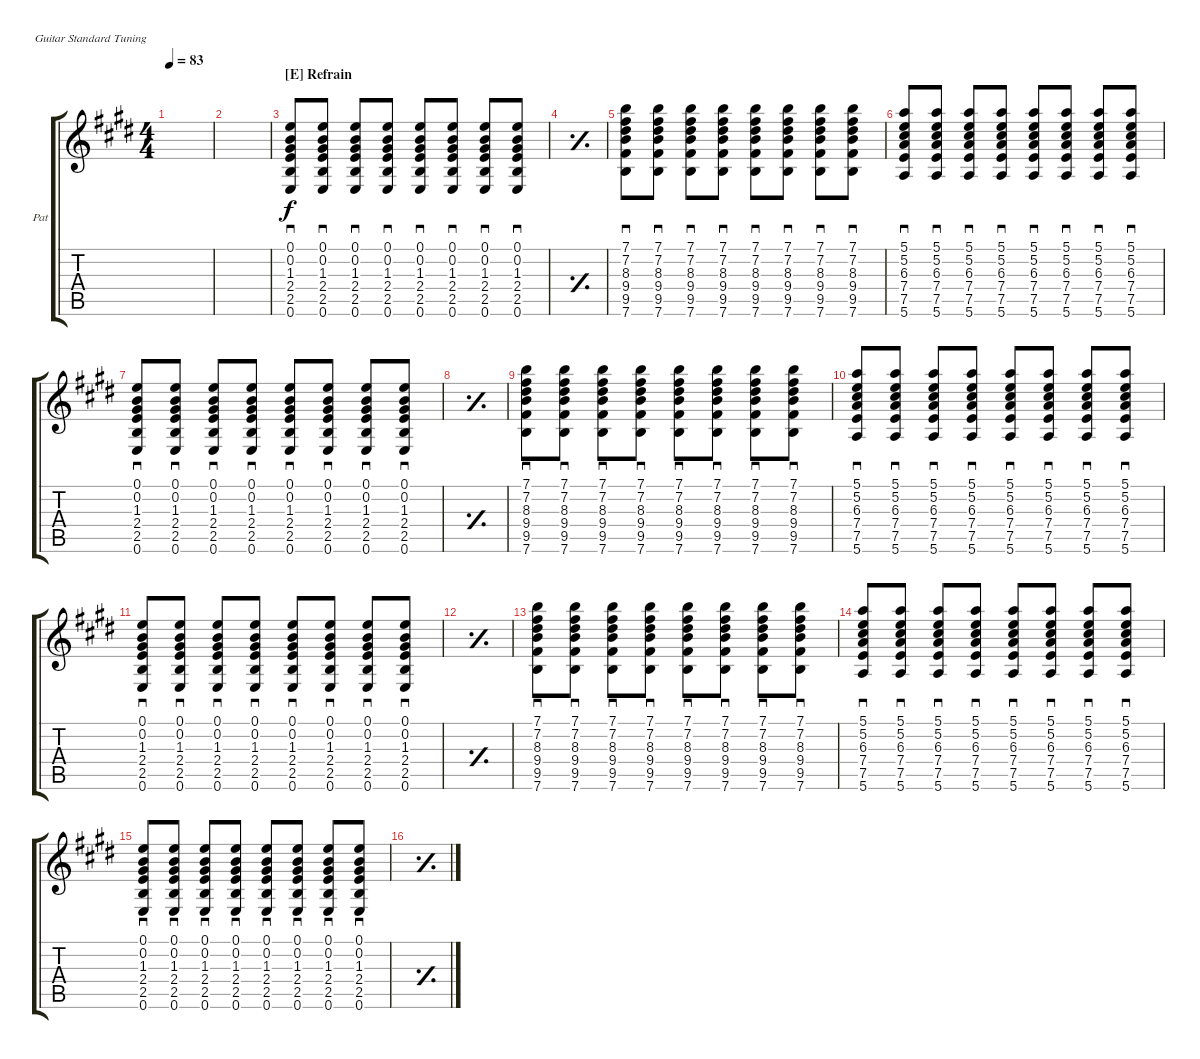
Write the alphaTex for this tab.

\defaultSystemsLayout 4
\bracketExtendMode groupsimilarinstruments
\firstSystemTrackNameOrientation horizontal
\otherSystemsTrackNameOrientation horizontal
\track ("Guitar III - Pat Smear" "Pat") {instrument overdrivenguitar}
\staff {score tabs}
\tuning (E4 B3 G3 D3 A2 E2)
\ts (4 4)
\tempo 83
\clef g2
\ks e
|
|
\section ("E" "Refrain")
(0.6 2.5 2.4 1.3 0.2 0.1).8{sd} (0.6 2.5 2.4 1.3 0.2 0.1).8{sd} (0.6 2.5 2.4 1.3 0.2 0.1).8{sd} (0.6 2.5 2.4 1.3 0.2 0.1).8{sd} (0.6 2.5 2.4 1.3 0.2 0.1).8{sd} (0.6 2.5 2.4 1.3 0.2 0.1).8{sd} (0.6 2.5 2.4 1.3 0.2 0.1).8{sd} (0.6 2.5 2.4 1.3 0.2 0.1).8{sd} |
\simile simple
|
\simile none
(7.6 9.5 9.4 8.3 7.2 7.1).8{sd} (7.6 9.5 9.4 8.3 7.2 7.1).8{sd} (7.6 9.5 9.4 8.3 7.2 7.1).8{sd} (7.6 9.5 9.4 8.3 7.2 7.1).8{sd} (7.6 9.5 9.4 8.3 7.2 7.1).8{sd} (7.6 9.5 9.4 8.3 7.2 7.1).8{sd} (7.6 9.5 9.4 8.3 7.2 7.1).8{sd} (7.6 9.5 9.4 8.3 7.2 7.1).8{sd} |
(5.6 7.5 7.4 6.3 5.2 5.1).8{sd} (5.6 7.5 7.4 6.3 5.2 5.1).8{sd} (5.6 7.5 7.4 6.3 5.2 5.1).8{sd} (5.6 7.5 7.4 6.3 5.2 5.1).8{sd} (5.6 7.5 7.4 6.3 5.2 5.1).8{sd} (5.6 7.5 7.4 6.3 5.2 5.1).8{sd} (5.6 7.5 7.4 6.3 5.2 5.1).8{sd} (5.6 7.5 7.4 6.3 5.2 5.1).8{sd} |
(0.6 2.5 2.4 1.3 0.2 0.1).8{sd} (0.6 2.5 2.4 1.3 0.2 0.1).8{sd} (0.6 2.5 2.4 1.3 0.2 0.1).8{sd} (0.6 2.5 2.4 1.3 0.2 0.1).8{sd} (0.6 2.5 2.4 1.3 0.2 0.1).8{sd} (0.6 2.5 2.4 1.3 0.2 0.1).8{sd} (0.6 2.5 2.4 1.3 0.2 0.1).8{sd} (0.6 2.5 2.4 1.3 0.2 0.1).8{sd} |
\simile simple
|
\simile none
(7.6 9.5 9.4 8.3 7.2 7.1).8{sd} (7.6 9.5 9.4 8.3 7.2 7.1).8{sd} (7.6 9.5 9.4 8.3 7.2 7.1).8{sd} (7.6 9.5 9.4 8.3 7.2 7.1).8{sd} (7.6 9.5 9.4 8.3 7.2 7.1).8{sd} (7.6 9.5 9.4 8.3 7.2 7.1).8{sd} (7.6 9.5 9.4 8.3 7.2 7.1).8{sd} (7.6 9.5 9.4 8.3 7.2 7.1).8{sd} |
(5.6 7.5 7.4 6.3 5.2 5.1).8{sd} (5.6 7.5 7.4 6.3 5.2 5.1).8{sd} (5.6 7.5 7.4 6.3 5.2 5.1).8{sd} (5.6 7.5 7.4 6.3 5.2 5.1).8{sd} (5.6 7.5 7.4 6.3 5.2 5.1).8{sd} (5.6 7.5 7.4 6.3 5.2 5.1).8{sd} (5.6 7.5 7.4 6.3 5.2 5.1).8{sd} (5.6 7.5 7.4 6.3 5.2 5.1).8{sd} |
(0.6 2.5 2.4 1.3 0.2 0.1).8{sd} (0.6 2.5 2.4 1.3 0.2 0.1).8{sd} (0.6 2.5 2.4 1.3 0.2 0.1).8{sd} (0.6 2.5 2.4 1.3 0.2 0.1).8{sd} (0.6 2.5 2.4 1.3 0.2 0.1).8{sd} (0.6 2.5 2.4 1.3 0.2 0.1).8{sd} (0.6 2.5 2.4 1.3 0.2 0.1).8{sd} (0.6 2.5 2.4 1.3 0.2 0.1).8{sd} |
\simile simple
|
\simile none
(7.6 9.5 9.4 8.3 7.2 7.1).8{sd} (7.6 9.5 9.4 8.3 7.2 7.1).8{sd} (7.6 9.5 9.4 8.3 7.2 7.1).8{sd} (7.6 9.5 9.4 8.3 7.2 7.1).8{sd} (7.6 9.5 9.4 8.3 7.2 7.1).8{sd} (7.6 9.5 9.4 8.3 7.2 7.1).8{sd} (7.6 9.5 9.4 8.3 7.2 7.1).8{sd} (7.6 9.5 9.4 8.3 7.2 7.1).8{sd} |
(5.6 7.5 7.4 6.3 5.2 5.1).8{sd} (5.6 7.5 7.4 6.3 5.2 5.1).8{sd} (5.6 7.5 7.4 6.3 5.2 5.1).8{sd} (5.6 7.5 7.4 6.3 5.2 5.1).8{sd} (5.6 7.5 7.4 6.3 5.2 5.1).8{sd} (5.6 7.5 7.4 6.3 5.2 5.1).8{sd} (5.6 7.5 7.4 6.3 5.2 5.1).8{sd} (5.6 7.5 7.4 6.3 5.2 5.1).8{sd} |
(0.6 2.5 2.4 1.3 0.2 0.1).8{sd} (0.6 2.5 2.4 1.3 0.2 0.1).8{sd} (0.6 2.5 2.4 1.3 0.2 0.1).8{sd} (0.6 2.5 2.4 1.3 0.2 0.1).8{sd} (0.6 2.5 2.4 1.3 0.2 0.1).8{sd} (0.6 2.5 2.4 1.3 0.2 0.1).8{sd} (0.6 2.5 2.4 1.3 0.2 0.1).8{sd} (0.6 2.5 2.4 1.3 0.2 0.1).8{sd} |
\simile simple
